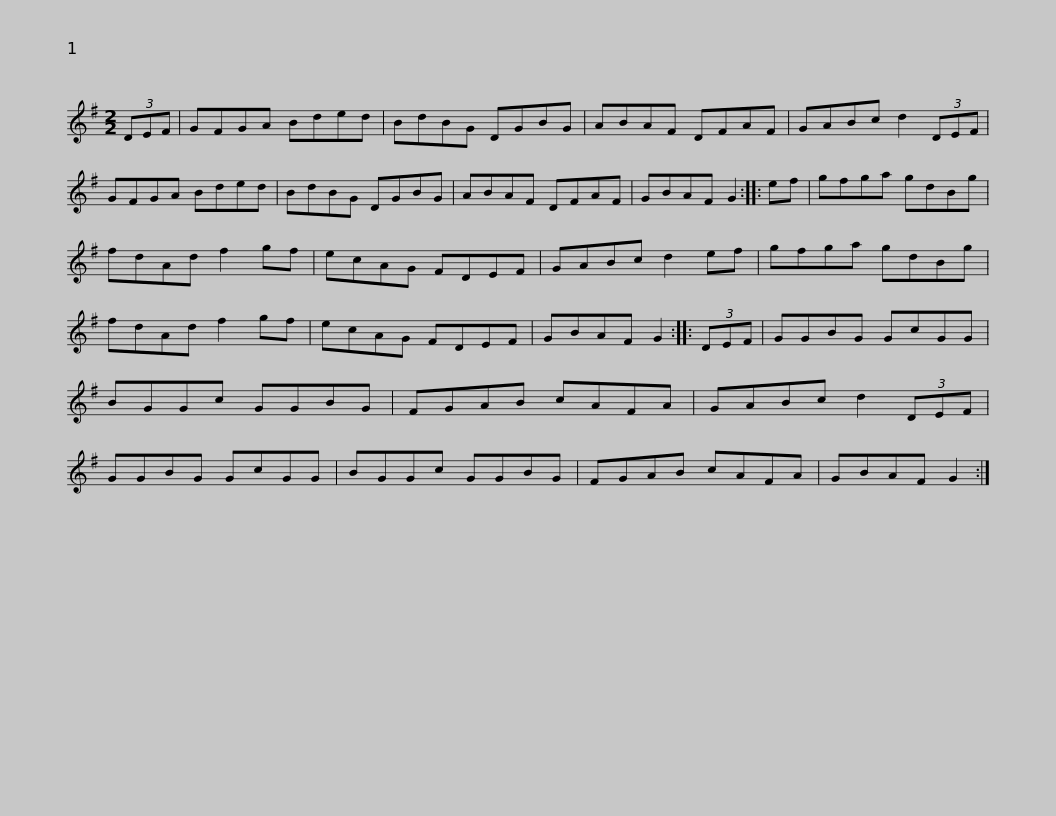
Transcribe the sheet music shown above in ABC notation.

X:1
L:1/8
M:2/2
I:linebreak $
K:G
V:1 treble
V:1
 (3DEF | GFGA Bded | BdBG DGBG | ABAF DFAF | GABc d2 (3DEF | %5
 GFGA Bded |$ BdBG DGBG | ABAF DFAF | GBAF G2 :: ef | %10
 gfga gdBg | fdAd f2 gf |$ ecAG FDEF | GABc d2 ef | gfga gdBg | %15
 fdAd f2 gf | ecAG FDEF | GBAF G2 ::$ (3DEF | GGBG GcGG | %20
 BGGc GGBG | FGAB cAFA | GABc d2 (3DEF | GGBG GcGG |$ BGGc GGBG | %25
 FGAB cAFA | GBAF G2 :| %27
